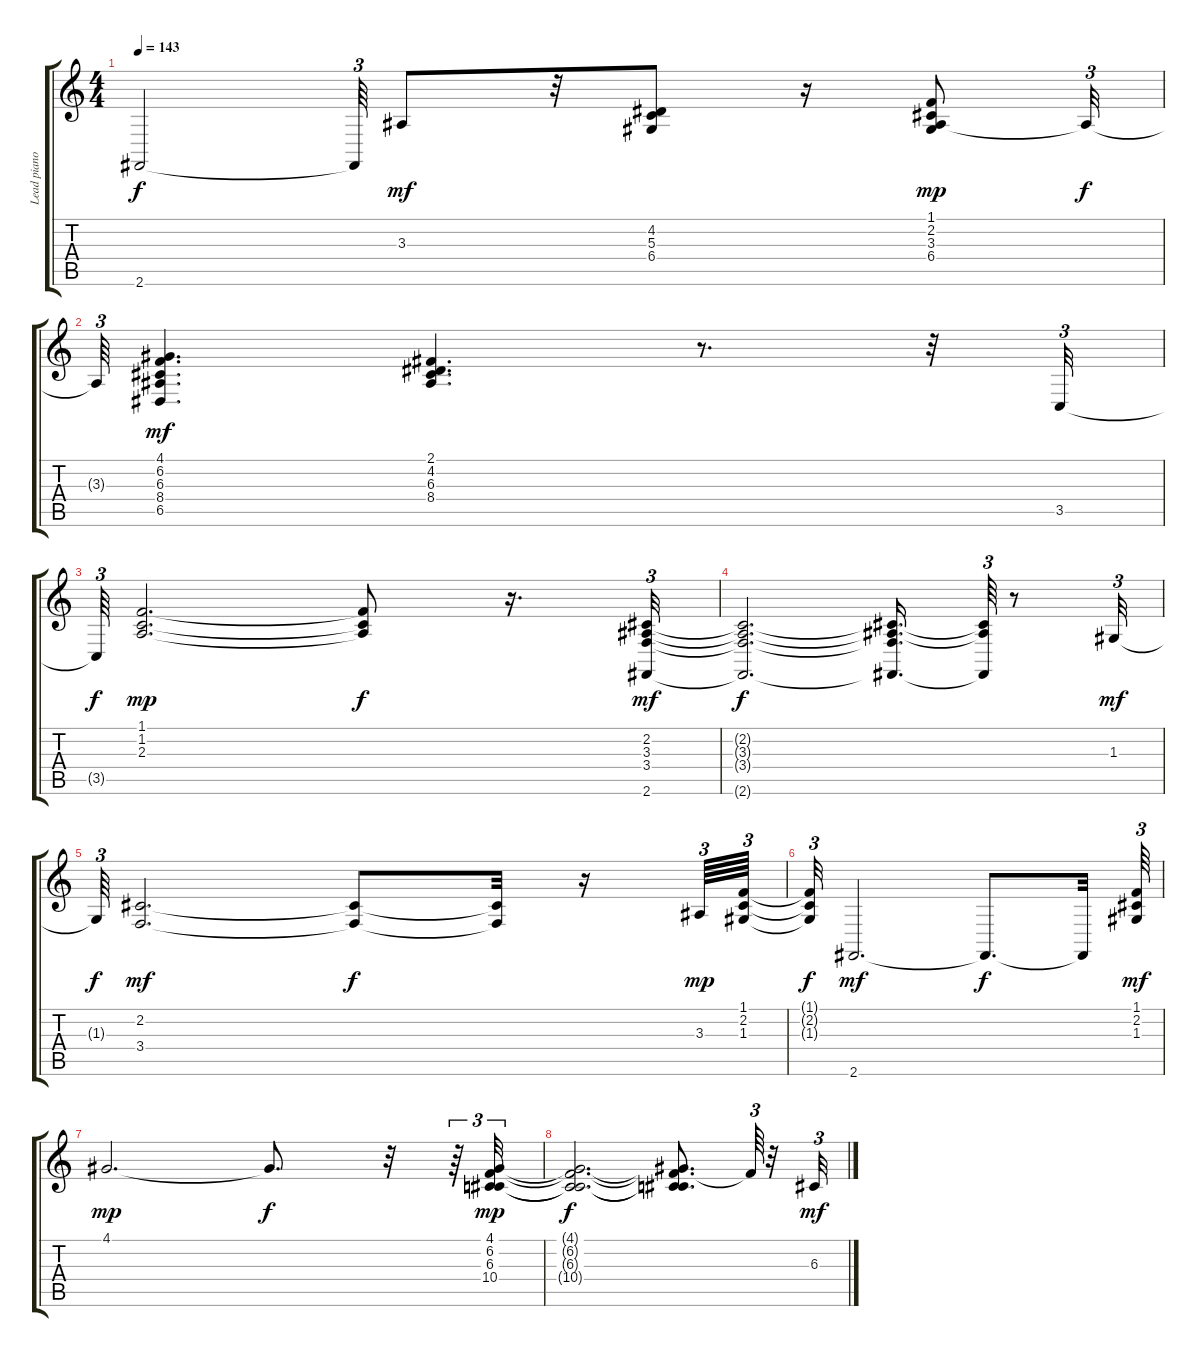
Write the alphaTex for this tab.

\track ("Lead piano" "Lead piano") {instrument brightacousticpiano}
\staff {score tabs}
\tuning (E4 B3 G3 D3 A2 E2) {hide}
\ts (4 4)
\tempo 143
\clef g2
\ks c
2.6{t}.2{dy f} 2.6{t}.64{tu (3 2)} 3.3.8{dy mf} r.32 (4.2 5.3 6.4).8 r.16 (1.1 2.2 3.3 6.4).8{dy mp} 3.3{t}.32{tu (3 2) dy f} |
3.3{t}.64{tu (3 2)} (4.1 6.2 6.3 8.4 6.5).4{d dy mf} (2.1 4.2 6.3 8.4).4{d} r.8{d} r.32 3.5.32{tu (3 2)} |
3.5{t}.64{tu (3 2) dy f} (1.1 1.2 2.3).2{d dy mp} (1.1{t} 1.2{t} 2.3{t}).8{dy f} r.16{d} (2.2 3.3 3.4 2.6).32{tu (3 2) dy mf} |
(2.2{t} 3.3{t} 3.4{t} 2.6{t}).2{d dy f} (2.2{t} 3.3{t} 3.4{t} 2.6{t}).16{d} (2.2{t} 3.3{t} 2.6{t}).64{tu (3 2)} r.8 1.3.32{tu (3 2) dy mf} |
1.3{t}.64{tu (3 2) dy f} (2.2 3.4).2{d dy mf} (2.2{t} 3.4{t}).8{dy f} (2.2{t} 3.4{t}).32 r.16 3.3.64{tu (3 2) dy mp} (1.1 2.2 1.3).64{tu (3 2)} |
(1.1{t} 2.2{t} 1.3{t}).32{tu (3 2) dy f} 2.6.2{d dy mf} 2.6{t}.8{d dy f} 2.6{t}.32 (1.1 2.2 1.3).64{tu (3 2) dy mf} |
4.1.2{d dy mp} 4.1{t}.8{d dy f} r.32 r.64{tu (3 2)} (4.1 6.2 6.3 10.4).32{tu (3 2) dy mp} |
(4.1{t} 6.2{t} 6.3{t} 10.4{t}).2{d dy f} (4.1{t} 6.2{t} 6.3{t} 10.4{t}).8{d} 6.2{t}.64{tu (3 2)} r.32 6.3.32{tu (3 2) dy mf}
